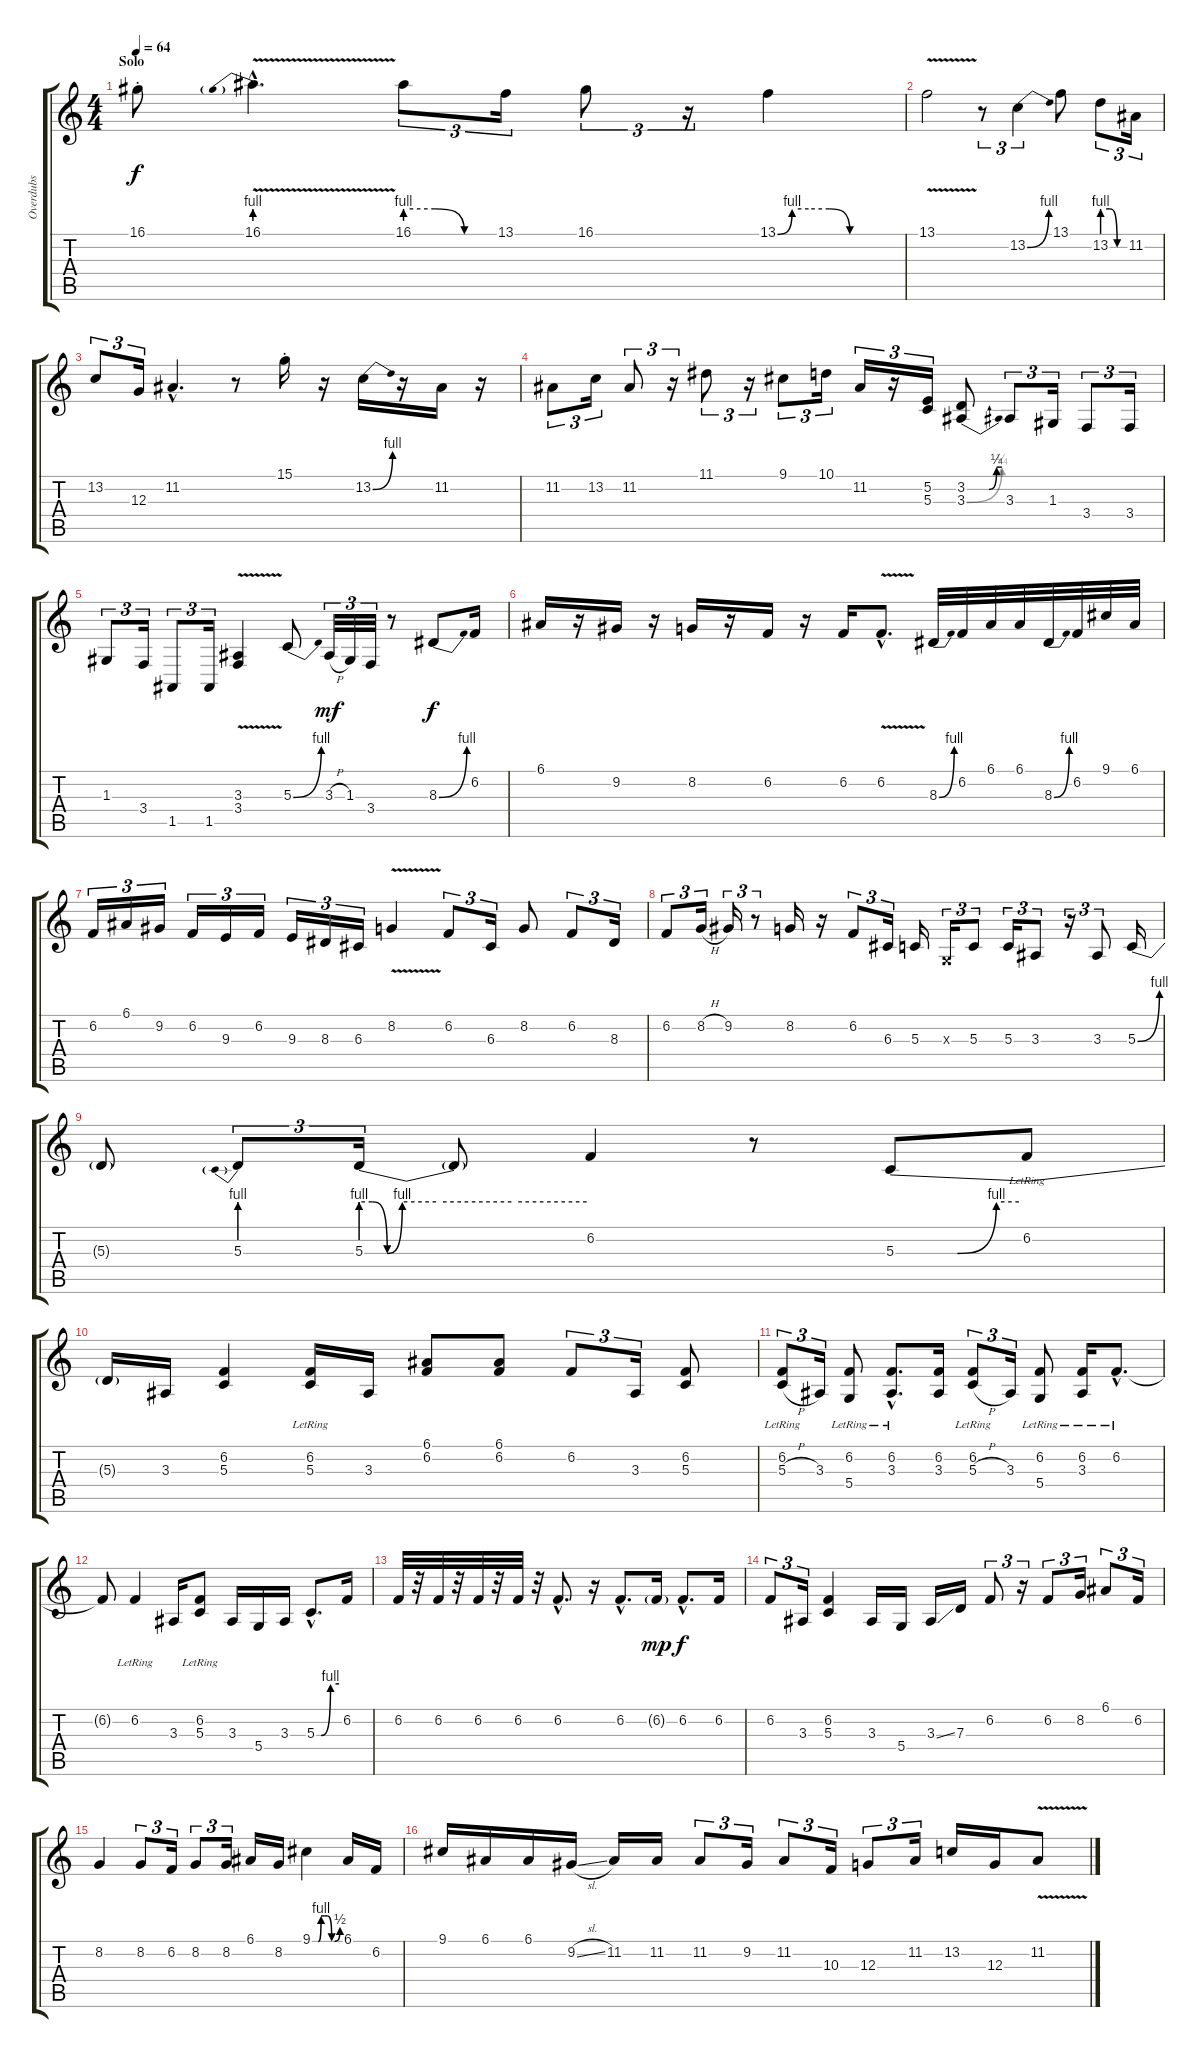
\track ("Overdubs" "Overdubs") {instrument lead5charang}
\staff {score tabs}
\tuning (E4 B3 G3 D3 A2 E2) {hide}
\ts (4 4)
\section ("" "Solo")
\tempo 64
\clef g2
\ks c
16.1{st}.8{dy f} 16.1{be (prebend 0 4 60 4) v hac}.4{d} 16.1{be (custom 0 4 20 4 40 0 60 0)}.8{tu (3 2)} 13.1.16{tu (3 2)} 16.1.8{tu (3 2)} r.16{tu (3 2)} 13.1{be (custom 0 0 7 4 15 4 25 4 35 0 45 0 60 0)}.4 |
13.1{v}.2 r.8{tu (3 2)} 13.2{be (bend 0 0 60 4)}.4{tu (3 2)} 13.1.8 13.2{be (custom 0 4 20 4 40 0 60 0)}.8{tu (3 2)} 11.2.16{tu (3 2)} |
13.2.8{tu (3 2)} 12.3.16{tu (3 2)} 11.2{hac}.4{d} r.8 15.1{st}.16 r.16 13.2{be (bend 0 0 60 4)}.16 r.16 11.2.16 r.16 |
11.2.8{tu (3 2)} 13.2.16{tu (3 2)} 11.2.8{tu (3 2)} r.16{tu (3 2)} 11.1.8{tu (3 2)} r.16{tu (3 2)} 9.1.8{tu (3 2)} 10.1.16{tu (3 2)} 11.2.16{tu (3 2)} r.16{tu (3 2)} (5.2 5.3).16{tu (3 2)} (3.2{be (custom 0 0 38 0 51 1 60 1)} 3.3{be (bend 0 0 60 1)}).8 3.3.8{tu (3 2)} 1.3.16{tu (3 2)} 3.4.8{tu (3 2)} 3.4.16{tu (3 2)} |
1.3.8{tu (3 2)} 3.4.16{tu (3 2)} 1.5.8{tu (3 2)} 1.5.16{tu (3 2)} (3.3{v} 3.4{v}).4 5.3{be (bend 0 0 60 4)}.8 3.3{h}.32{tu (3 2) dy mf} 1.3.32{tu (3 2)} 3.4.32{tu (3 2)} r.8 8.3{be (bend 0 0 60 4)}.8{dy f} 6.2.16 |
6.1.16 r.16 9.2.16 r.16 8.2.16 r.16 6.2.16 r.16 6.2.16 6.2{v hac}.8{d} 8.3{be (bend 0 0 60 4)}.32 6.2.32 6.1.32 6.1.32 8.3{be (bend 0 0 60 4)}.32 6.2.32 9.1.32 6.1.32 |
6.2.16{tu (3 2)} 6.1.16{tu (3 2)} 9.2.16{tu (3 2)} 6.2.16{tu (3 2)} 9.3.16{tu (3 2)} 6.2.16{tu (3 2)} 9.3.16{tu (3 2)} 8.3.16{tu (3 2)} 6.3.16{tu (3 2)} 8.2{v}.4 6.2.8{tu (3 2)} 6.3.16{tu (3 2)} 8.2.8 6.2.8{tu (3 2)} 8.3.16{tu (3 2)} |
6.2.8{tu (3 2)} 8.2{h}.16{tu (3 2)} 9.2.16{tu (3 2)} r.8{tu (3 2)} 8.2.16 r.16 6.2.8{tu (3 2)} 6.3.16{tu (3 2)} 5.3.16 0.3{x}.16{tu (3 2)} 5.3.8{tu (3 2)} 5.3.16{tu (3 2)} 3.3.8{tu (3 2)} r.16{tu (3 2)} 3.3.8{tu (3 2)} 5.3{be (bend 0 0 60 4)}.16 |
5.3{t}.8 5.3{be (prebend 0 4 60 4)}.8{tu (3 2)} 5.3{be (custom 0 4 3 4 7 0 11 4 20 4 40 4 60 4)}.16{tu (3 2)} 5.3{t}.8 6.2.4 r.8 5.3{be (custom 0 0 30 0 49 4 60 4)}.8 6.2{lr}.8 |
5.3{t}.16 3.3.16 (6.2 5.3).4 (6.2{lr} 5.3).16 3.3.16 (6.1 6.2).8 (6.1 6.2).8 6.2.8{tu (3 2)} 3.3.16{tu (3 2)} (6.2 5.3).8 |
(6.2{lr} 5.3{h}).8{tu (3 2)} 3.3.16{tu (3 2)} (6.2{lr} 5.4).8 (6.2{hac lr} 3.3{hac}).8{d} (6.2 3.3).16 (6.2{lr} 5.3{h}).8{tu (3 2)} 3.3.16{tu (3 2)} (6.2{lr} 5.4).8 (6.2{lr} 3.3).16 6.2{hac lr}.8{d} |
6.2{t}.8 6.2{lr}.4 3.3.16 (6.2{lr} 5.3).8 3.3.16 5.4.16 3.3.16 5.3{be (custom 0 0 12 0 37 4 60 4) hac}.8{d} 6.2.16 |
6.2.32 r.32 6.2.32 r.32 6.2.32 r.32 6.2.32 r.32 6.2{hac}.8{d} r.16 6.2{hac}.8{d} 6.2{g}.16{dy mp} 6.2{hac}.8{d dy f} 6.2.16 |
6.2.8{tu (3 2)} 3.3.16{tu (3 2)} (6.2 5.3).4 3.3.16 5.4.16 3.3{ss}.16 7.3.16 6.2.8{tu (3 2)} r.16{tu (3 2)} 6.2.8{tu (3 2)} 8.2.16{tu (3 2)} 6.1.8{tu (3 2)} 6.2.16{tu (3 2)} |
8.2.4 8.2.8{tu (3 2)} 6.2.16{tu (3 2)} 8.2.8{tu (3 2)} 8.2.16{tu (3 2)} 6.1.16 8.2.16 9.1{be (custom 0 0 13 0 19 4 26 4 32 4 42 0 48 0 60 2)}.4 6.1.16 6.2.16 |
9.1.16 6.1.16 6.1.16 9.2{sl}.16 11.2.16 11.2.16 11.2.8{tu (3 2)} 9.2.16{tu (3 2)} 11.2.8{tu (3 2)} 10.3.16{tu (3 2)} 12.3.8{tu (3 2)} 11.2.16{tu (3 2)} 13.2.16 12.3.16 11.2{v}.8
